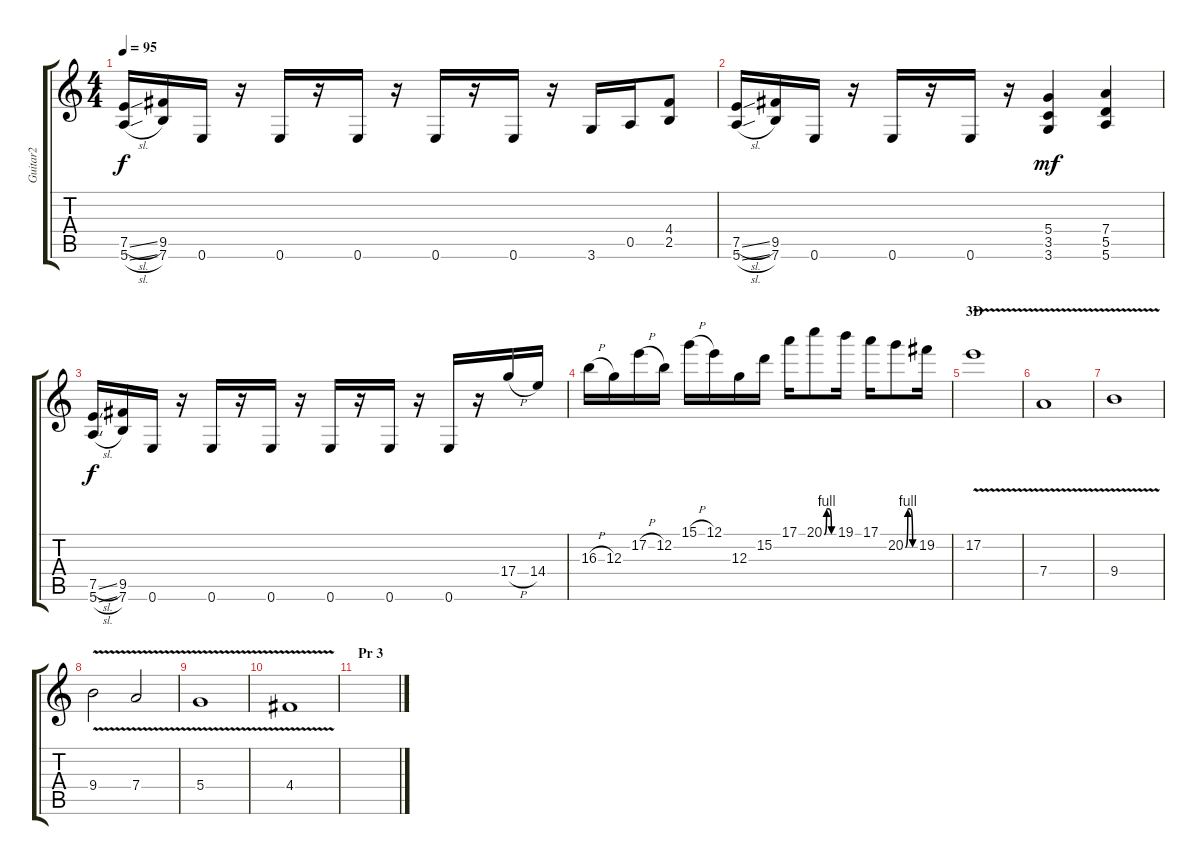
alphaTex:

\track ("Guitar2" "Guitar2") {instrument overdrivenguitar}
\staff {score tabs}
\tuning (E4 B3 G3 D3 A2 E2) {hide}
\ts (4 4)
\tempo 95
\clef g2
\ks c
(7.5{sl} 5.6{sl}).16{dy f} (9.5 7.6).16 0.6.16 r.16 0.6.16 r.16 0.6.16 r.16 0.6.16 r.16 0.6.16 r.16 3.6.16 0.5.16 (4.4 2.5).8 |
(7.5{sl} 5.6{sl}).16 (9.5 7.6).16 0.6.16 r.16 0.6.16 r.16 0.6.16 r.16 (5.4 3.5 3.6).4{dy mf} (7.4 5.5 5.6).4 |
(7.5{sl} 5.6{sl}).16{dy f} (9.5 7.6).16 0.6.16 r.16 0.6.16 r.16 0.6.16 r.16 0.6.16 r.16 0.6.16 r.16 0.6.16 r.16 17.4{h}.16 14.4.16 |
16.3{h}.16 12.3.16 17.2{h}.16 12.2.16 15.1{h}.16 12.1.16 12.3.16 15.2.16 17.1.16 20.1{be (custom 0 0 15 4 30 4 45 0 60 0)}.8 19.1.16 17.1.16 20.2{be (custom 0 0 15 4 30 4 45 0 60 0)}.8 19.2.16 |
\section ("" "3D")
17.2{v}.1 |
7.4{v}.1 |
9.4{v}.1 |
9.4{v}.2 7.4{v}.2 |
5.4{v}.1 |
4.4{v}.1 |
\section ("" "Pr 3")
